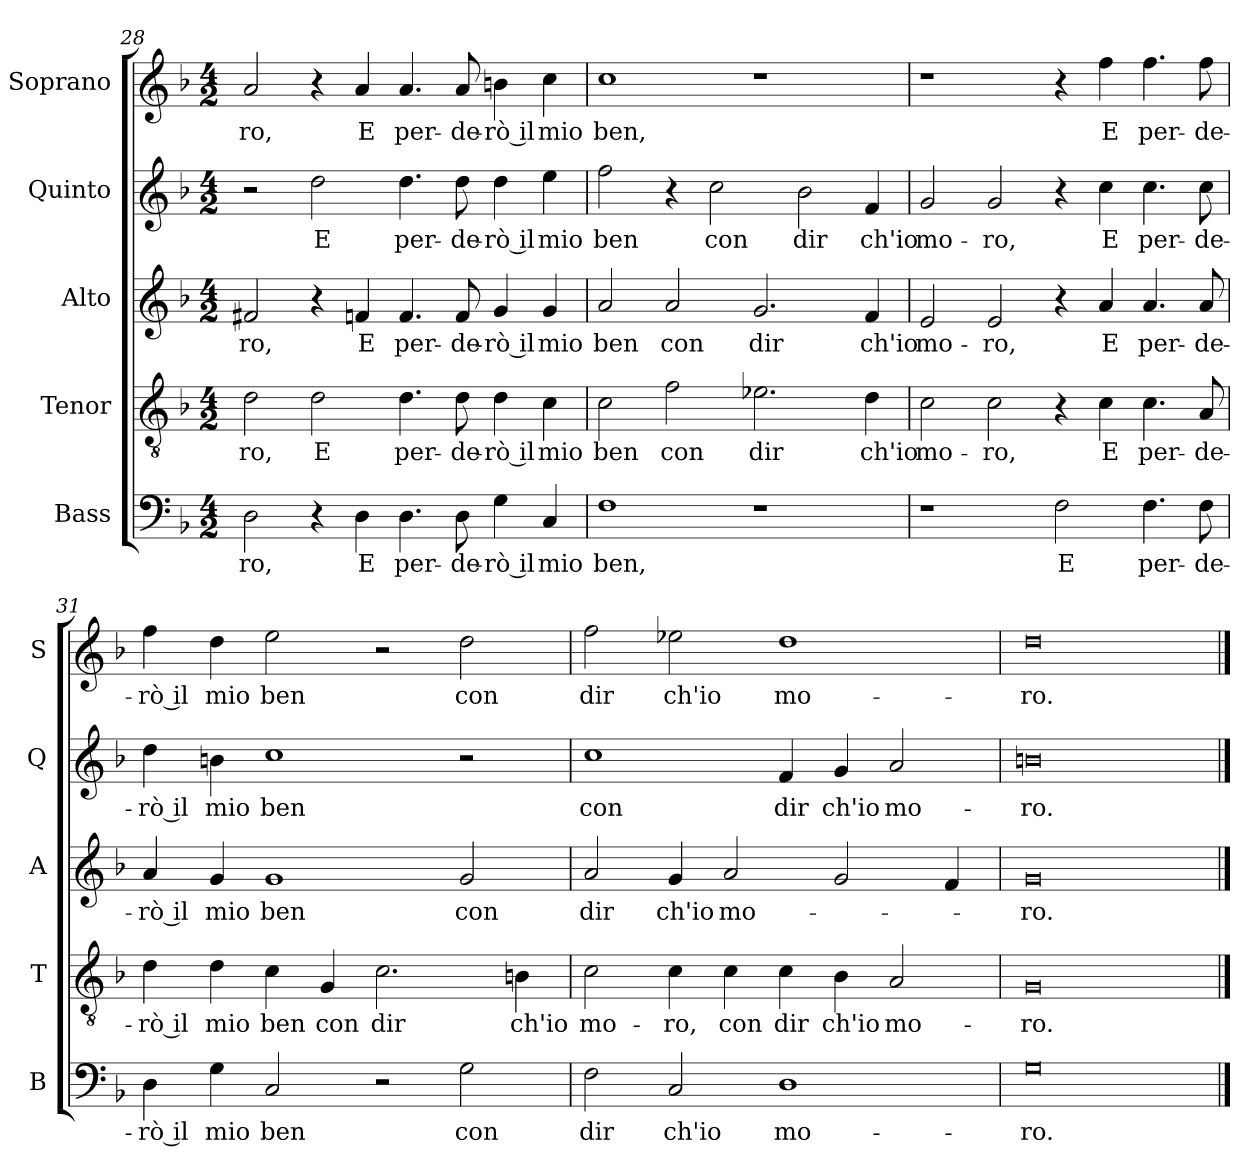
**kern	**text	**kern	**text	**kern	**text	**kern	**text	**kern	**text
*part5	*part5	*part4	*part4	*part3	*part3	*part2	*part2	*part1	*part1
*staff5	*staff5	*staff4	*staff4	*staff3	*staff3	*staff2	*staff2	*staff1	*staff1
*I"Bass	*	*I"Tenor	*	*I"Alto	*	*I"Quinto	*	*I"Soprano	*
*I'B	*	*I'T	*	*I'A	*	*I'Q	*	*I'S	*
*clefF4	*	*clefGv2	*	*clefG2	*	*clefG2	*	*clefG2	*
*k[b-]	*	*k[b-]	*	*k[b-]	*	*k[b-]	*	*k[b-]	*
*F:	*	*F:	*	*F:	*	*F:	*	*F:	*
*M4/2	*	*M4/2	*	*M4/2	*	*M4/2	*	*M4/2	*
=28	=28	=28	=28	=28	=28	=28	=28	=28	=28
!	!LO:LY:b	!	!LO:LY:b	!	!LO:LY:b	!	!	!	!LO:LY:b
2D\	-ro,	2d\	-ro,	2f#X/	-ro,	2r	.	2a/	-ro,
!	!	!	!LO:LY:b	!	!	!	!LO:LY:b	!	!
4r	.	2d\	E	4r	.	2dd\	E	4r	.
!	!LO:LY:b	!	!	!	!LO:LY:b	!	!	!	!LO:LY:b
4D\	E	.	.	4fn/	E	.	.	4a/	E
!	!LO:LY:b	!	!LO:LY:b	!	!LO:LY:b	!	!LO:LY:b	!	!LO:LY:b
4.D\	per-	4.d\	per-	4.f/	per-	4.dd\	per-	4.a/	per-
!	!LO:LY:b	!	!LO:LY:b	!	!LO:LY:b	!	!LO:LY:b	!	!LO:LY:b
8D\	-de-	8d\	-de-	8f/	-de-	8dd\	-de-	8a/	-de-
!	!LO:LY:b	!	!LO:LY:b	!	!LO:LY:b	!	!LO:LY:b	!	!LO:LY:b
4G\	-rò il	4d\	-rò il	4g/	-rò il	4dd\	-rò il	4bn\	-rò il
!	!LO:LY:b	!	!LO:LY:b	!	!LO:LY:b	!	!LO:LY:b	!	!LO:LY:b
4C/	mio	4c\	mio	4g/	mio	4ee\	mio	4cc\	mio
=29	=29	=29	=29	=29	=29	=29	=29	=29	=29
!	!LO:LY:b	!	!LO:LY:b	!	!LO:LY:b	!	!LO:LY:b	!	!LO:LY:b
1F	ben,	2c\	ben	2a/	ben	2ff\	ben	1cc	ben,
!	!	!	!LO:LY:b	!	!LO:LY:b	!	!	!	!
.	.	2f\	con	2a/	con	4r	.	.	.
!	!	!	!	!	!	!	!LO:LY:b	!	!
.	.	.	.	.	.	2cc\	con	.	.
!	!	!	!LO:LY:b	!	!LO:LY:b	!	!	!	!
1r	.	2.e-X\	dir	2.g/	dir	.	.	1r	.
!	!	!	!	!	!	!	!LO:LY:b	!	!
.	.	.	.	.	.	2b-\	dir	.	.
!	!	!	!LO:LY:b	!	!LO:LY:b	!	!LO:LY:b	!	!
.	.	4d\	ch'io	4f/	ch'io	4f/	ch'io	.	.
!!LO:LB:g=z
=30	=30	=30	=30	=30	=30	=30	=30	=30	=30
!	!	!	!LO:LY:b	!	!LO:LY:b	!	!LO:LY:b	!	!
1r	.	2c\	mo-	2e/	mo-	2g/	mo-	1r	.
!	!	!	!LO:LY:b	!	!LO:LY:b	!	!LO:LY:b	!	!
.	.	2c\	-ro,	2e/	-ro,	2g/	-ro,	.	.
!	!LO:LY:b	!	!	!	!	!	!	!	!
2F\	E	4r	.	4r	.	4r	.	4r	.
!	!	!	!LO:LY:b	!	!LO:LY:b	!	!LO:LY:b	!	!LO:LY:b
.	.	4c\	E	4a/	E	4cc\	E	4ff\	E
!	!LO:LY:b	!	!LO:LY:b	!	!LO:LY:b	!	!LO:LY:b	!	!LO:LY:b
4.F\	per-	4.c\	per-	4.a/	per-	4.cc\	per-	4.ff\	per-
!	!LO:LY:b	!	!LO:LY:b	!	!LO:LY:b	!	!LO:LY:b	!	!LO:LY:b
8F\	-de-	8A/	-de-	8a/	-de-	8cc\	-de-	8ff\	-de-
=31	=31	=31	=31	=31	=31	=31	=31	=31	=31
!	!LO:LY:b	!	!LO:LY:b	!	!LO:LY:b	!	!LO:LY:b	!	!LO:LY:b
4D\	-rò il	4d\	-rò il	4a/	-rò il	4dd\	-rò il	4ff\	-rò il
!	!LO:LY:b	!	!LO:LY:b	!	!LO:LY:b	!	!LO:LY:b	!	!LO:LY:b
4G\	mio	4d\	mio	4g/	mio	4bn\	mio	4dd\	mio
!	!LO:LY:b	!	!LO:LY:b	!	!LO:LY:b	!	!LO:LY:b	!	!LO:LY:b
2C/	ben	4c\	ben	1g	ben	1cc	ben	2ee\	ben
!	!	!	!LO:LY:b	!	!	!	!	!	!
.	.	4G/	con	.	.	.	.	.	.
!	!	!	!LO:LY:b	!	!	!	!	!	!
2r	.	2.c\	dir	.	.	.	.	2r	.
!	!LO:LY:b	!	!	!	!LO:LY:b	!	!	!	!LO:LY:b
2G\	con	.	.	2g/	con	2r	.	2dd\	con
!	!	!	!LO:LY:b	!	!	!	!	!	!
.	.	4Bn\	ch'io	.	.	.	.	.	.
=32	=32	=32	=32	=32	=32	=32	=32	=32	=32
!	!LO:LY:b	!	!LO:LY:b	!	!LO:LY:b	!	!LO:LY:b	!	!LO:LY:b
2F\	dir	2c\	mo-	2a/	dir	1cc	con	2ff\	dir
!	!LO:LY:b	!	!LO:LY:b	!	!LO:LY:b	!	!	!	!LO:LY:b
2C/	ch'io	4c\	-ro,	4g/	ch'io	.	.	2ee-X\	ch'io
!	!	!	!LO:LY:b	!	!LO:LY:b	!	!	!	!
.	.	4c\	con	2a/	mo-	.	.	.	.
!	!LO:LY:b	!	!LO:LY:b	!	!	!	!LO:LY:b	!	!LO:LY:b
1D	mo-	4c\	dir	.	.	4f/	dir	1dd	mo-
!	!	!	!LO:LY:b	!	!	!	!LO:LY:b	!	!
.	.	4B-\	ch'io	2g/	.	4g/	ch'io	.	.
!	!	!	!LO:LY:b	!	!	!	!LO:LY:b	!	!
.	.	2A/	mo-	.	.	2a/	mo-	.	.
.	.	.	.	4f/	.	.	.	.	.
=33	=33	=33	=33	=33	=33	=33	=33	=33	=33
!	!LO:LY:b	!	!LO:LY:b	!	!LO:LY:b	!	!LO:LY:b	!	!LO:LY:b
0G	-ro.	0G	-ro.	0g	-ro.	0bn	-ro.	0dd	-ro.
==	==	==	==	==	==	==	==	==	==
*-	*-	*-	*-	*-	*-	*-	*-	*-	*-
